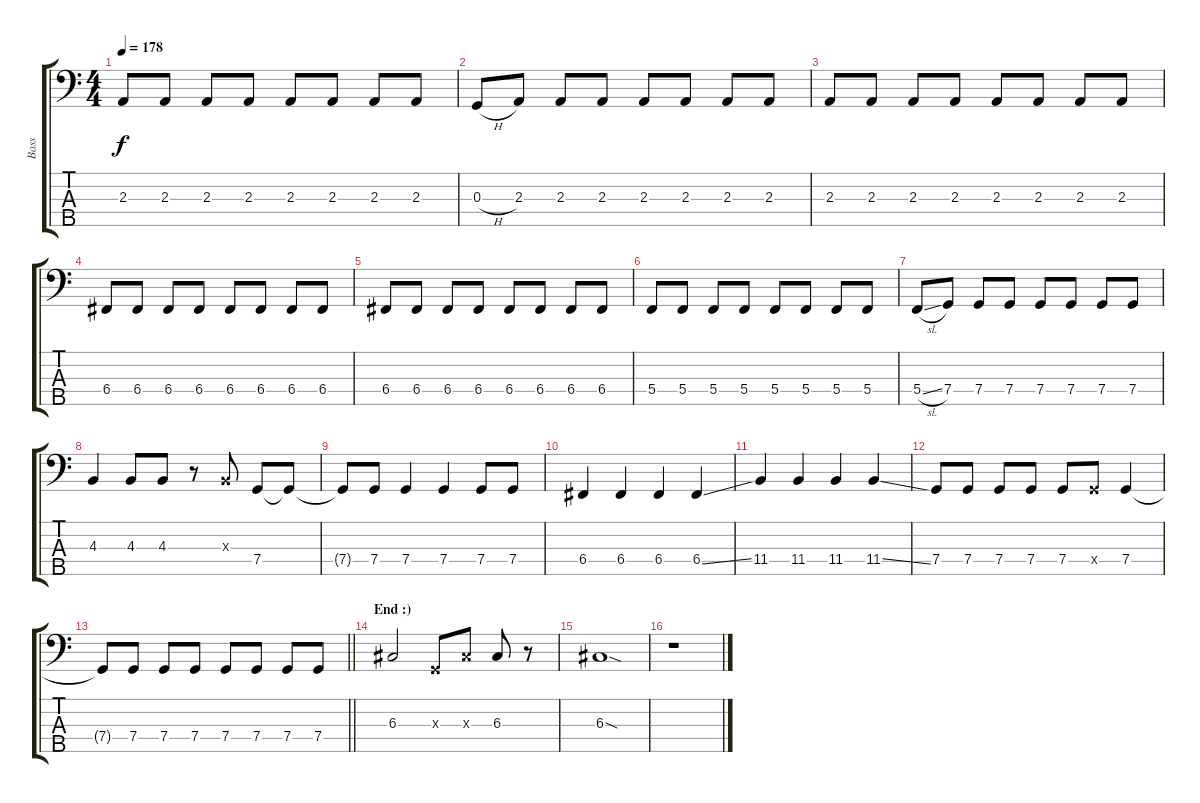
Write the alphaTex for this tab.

\track ("Bass" "Bass") {instrument slapbass1}
\staff {score tabs}
\tuning (F2 C2 G1 C1 A0) {hide}
\ts (4 4)
\tempo 178
\clef f4
\ks c
2.3.8{dy f} 2.3.8 2.3.8 2.3.8 2.3.8 2.3.8 2.3.8 2.3.8 |
0.3{h}.8 2.3.8 2.3.8 2.3.8 2.3.8 2.3.8 2.3.8 2.3.8 |
2.3.8 2.3.8 2.3.8 2.3.8 2.3.8 2.3.8 2.3.8 2.3.8 |
6.4.8 6.4.8 6.4.8 6.4.8 6.4.8 6.4.8 6.4.8 6.4.8 |
6.4.8 6.4.8 6.4.8 6.4.8 6.4.8 6.4.8 6.4.8 6.4.8 |
5.4.8 5.4.8 5.4.8 5.4.8 5.4.8 5.4.8 5.4.8 5.4.8 |
5.4{sl}.8 7.4.8 7.4.8 7.4.8 7.4.8 7.4.8 7.4.8 7.4.8 |
4.3.4 4.3.8 4.3.8 r.8 4.3{x}.8 7.4.8 7.4{t}.8 |
7.4{t}.8 7.4.8 7.4.4 7.4.4 7.4.8 7.4.8 |
6.4.4 6.4.4 6.4.4 6.4{ss}.4 |
11.4.4 11.4.4 11.4.4 11.4{ss}.4 |
7.4.8 7.4.8 7.4.8 7.4.8 7.4.8 7.4{x}.8 7.4.4 |
\barLineRight lightlight
7.4{t}.8 7.4.8 7.4.8 7.4.8 7.4.8 7.4.8 7.4.8 7.4.8 |
\section ("" "End :)")
6.3.2 0.3{x}.8 6.3{x}.8 6.3.8 r.8 |
6.3{sod}.1 |
r.1
